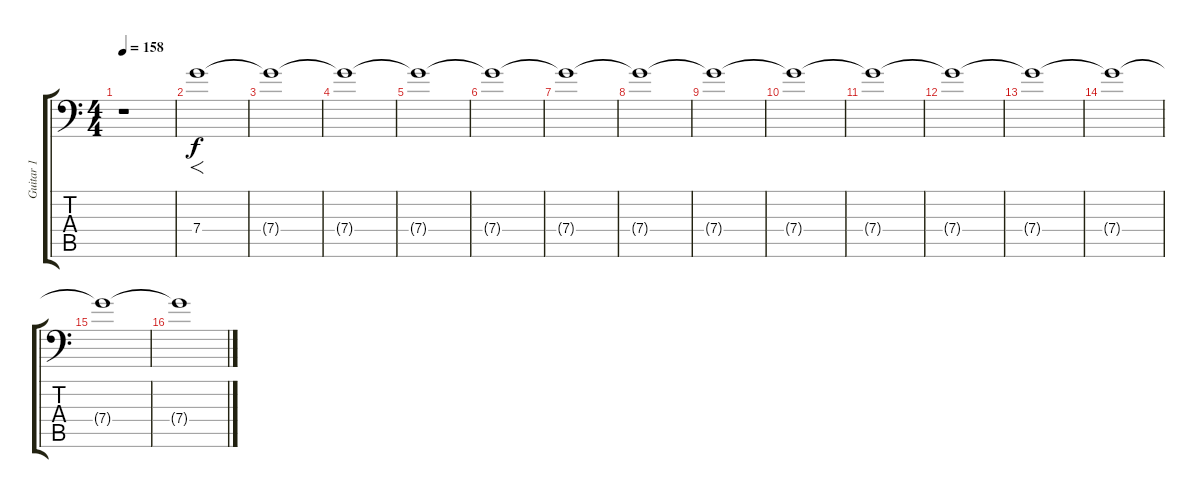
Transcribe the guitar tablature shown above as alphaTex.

\track ("Guitar 1" "Guitar 1") {instrument overdrivenguitar}
\staff {score tabs}
\tuning (D4 A3 F3 C3 G2 G1) {hide}
\ts (4 4)
\tempo 158
\clef f4
\ks c
r.1{dy f instrument overdrivenguitar} |
7.4.1{f} |
7.4{t}.1 |
7.4{t}.1 |
7.4{t}.1 |
7.4{t}.1 |
7.4{t}.1 |
7.4{t}.1 |
7.4{t}.1 |
7.4{t}.1 |
7.4{t}.1 |
7.4{t}.1 |
7.4{t}.1{volume 7} |
7.4{t}.1 |
7.4{t}.1{volume 0} |
7.4{t}.1
